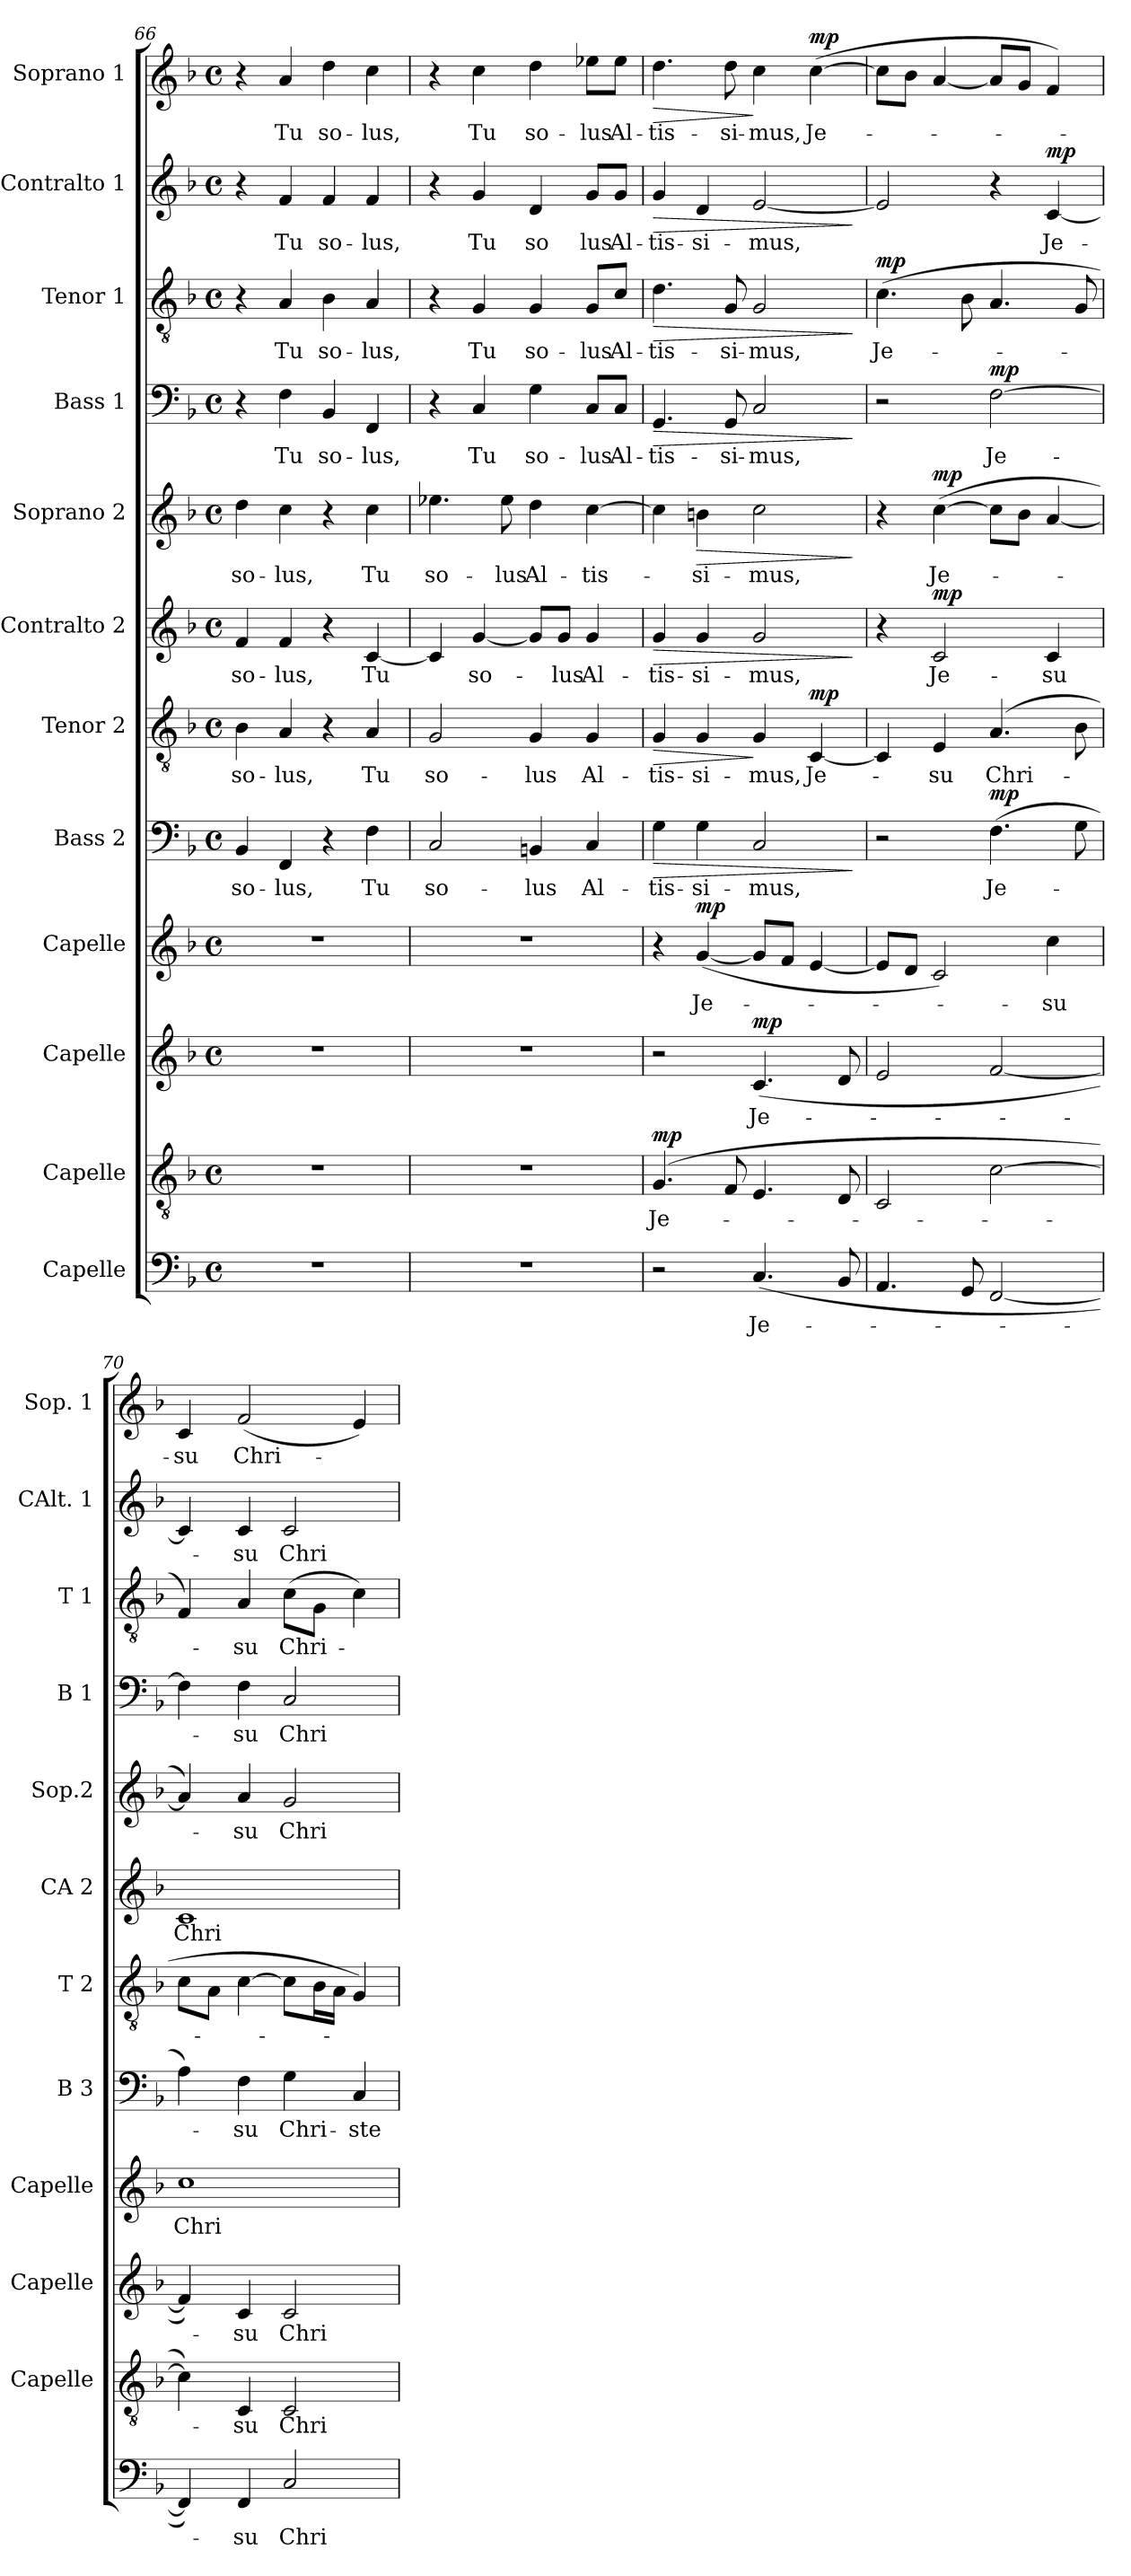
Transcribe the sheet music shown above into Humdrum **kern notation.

**kern	**text	**kern	**text	**dynam	**kern	**text	**dynam	**kern	**text	**dynam	**kern	**text	**dynam	**kern	**text	**dynam	**kern	**text	**dynam	**kern	**text	**dynam	**kern	**text	**dynam	**kern	**text	**dynam	**kern	**text	**dynam	**kern	**text	**dynam
*part12	*part12	*part11	*part11	*part11	*part10	*part10	*part10	*part9	*part9	*part9	*part8	*part8	*part8	*part7	*part7	*part7	*part6	*part6	*part6	*part5	*part5	*part5	*part4	*part4	*part4	*part3	*part3	*part3	*part2	*part2	*part2	*part1	*part1	*part1
*staff12	*staff12	*staff11	*staff11	*staff11	*staff10	*staff10	*staff10	*staff9	*staff9	*staff9	*staff8	*staff8	*staff8	*staff7	*staff7	*staff7	*staff6	*staff6	*staff6	*staff5	*staff5	*staff5	*staff4	*staff4	*staff4	*staff3	*staff3	*staff3	*staff2	*staff2	*staff2	*staff1	*staff1	*staff1
*I"Capelle	*	*I"Capelle	*	*	*I"Capelle	*	*	*I"Capelle	*	*	*I"Bass 2	*	*	*I"Tenor 2	*	*	*I"Contralto 2	*	*	*I"Soprano 2	*	*	*I"Bass 1	*	*	*I"Tenor 1	*	*	*I"Contralto 1	*	*	*I"Soprano 1	*	*
*	*	*I'Capelle	*	*	*I'Capelle	*	*	*I'Capelle	*	*	*I'B 3	*	*	*I'T 2	*	*	*I'CA 2	*	*	*I'Sop.2	*	*	*I'B 1	*	*	*I'T 1	*	*	*I'CAlt. 1	*	*	*I'Sop. 1	*	*
!!LO:PB:g=z
*clefF4	*	*clefGv2	*	*	*clefG2	*	*	*clefG2	*	*	*clefF4	*	*	*clefGv2	*	*	*clefG2	*	*	*clefG2	*	*	*clefF4	*	*	*clefGv2	*	*	*clefG2	*	*	*clefG2	*	*
*k[b-]	*	*k[b-]	*	*	*k[b-]	*	*	*k[b-]	*	*	*k[b-]	*	*	*k[b-]	*	*	*k[b-]	*	*	*k[b-]	*	*	*k[b-]	*	*	*k[b-]	*	*	*k[b-]	*	*	*k[b-]	*	*
*F:	*	*F:	*	*	*F:	*	*	*F:	*	*	*F:	*	*	*F:	*	*	*F:	*	*	*F:	*	*	*F:	*	*	*F:	*	*	*F:	*	*	*F:	*	*
*M4/4	*	*M4/4	*	*	*M4/4	*	*	*M4/4	*	*	*M4/4	*	*	*M4/4	*	*	*M4/4	*	*	*M4/4	*	*	*M4/4	*	*	*M4/4	*	*	*M4/4	*	*	*M4/4	*	*
*met(c)	*	*met(c)	*	*	*met(c)	*	*	*met(c)	*	*	*met(c)	*	*	*met(c)	*	*	*met(c)	*	*	*met(c)	*	*	*met(c)	*	*	*met(c)	*	*	*met(c)	*	*	*met(c)	*	*
=66	=66	=66	=66	=66	=66	=66	=66	=66	=66	=66	=66	=66	=66	=66	=66	=66	=66	=66	=66	=66	=66	=66	=66	=66	=66	=66	=66	=66	=66	=66	=66	=66	=66	=66
1r	.	1r	.	.	1r	.	.	1r	.	.	4BB-/	so-	.	4B-\	so-	.	4f/	so-	.	4dd\	so-	.	4r	.	.	4r	.	.	4r	.	.	4r	.	.
.	.	.	.	.	.	.	.	.	.	.	4FF/	-lus,	.	4A/	-lus,	.	4f/	-lus,	.	4cc\	-lus,	.	4F\	Tu	.	4A/	Tu	.	4f/	Tu	.	4a/	Tu	.
.	.	.	.	.	.	.	.	.	.	.	4r	.	.	4r	.	.	4r	.	.	4r	.	.	4BB-/	so-	.	4B-\	so-	.	4f/	so-	.	4dd\	so-	.
.	.	.	.	.	.	.	.	.	.	.	4F\	Tu	.	4A/	Tu	.	[4c/	Tu	.	4cc\	Tu	.	4FF/	-lus,	.	4A/	-lus,	.	4f/	-lus,	.	4cc\	-lus,	.
=67	=67	=67	=67	=67	=67	=67	=67	=67	=67	=67	=67	=67	=67	=67	=67	=67	=67	=67	=67	=67	=67	=67	=67	=67	=67	=67	=67	=67	=67	=67	=67	=67	=67	=67
1r	.	1r	.	.	1r	.	.	1r	.	.	2C/	so-	.	2G/	so-	.	4c/]	.	.	4.ee-X\	so-	.	4r	.	.	4r	.	.	4r	.	.	4r	.	.
.	.	.	.	.	.	.	.	.	.	.	.	.	.	.	.	.	[4g/	so-	.	.	.	.	4C/	Tu	.	4G/	Tu	.	4g/	Tu	.	4cc\	Tu	.
.	.	.	.	.	.	.	.	.	.	.	.	.	.	.	.	.	.	.	.	8ee-\	-lus	.	.	.	.	.	.	.	.	.	.	.	.	.
.	.	.	.	.	.	.	.	.	.	.	4BBn/	-lus	.	4G/	-lus	.	8g/L]	.	.	4dd\	Al-	.	4G\	so-	.	4G/	so-	.	4d/	so	.	4dd\	so-	.
.	.	.	.	.	.	.	.	.	.	.	.	.	.	.	.	.	8g/J	-lus	.	.	.	.	.	.	.	.	.	.	.	.	.	.	.	.
.	.	.	.	.	.	.	.	.	.	.	4C/	Al-	.	4G/	Al-	.	4g/	Al-	.	[4cc\	-tis-	.	8C/L	-lus	.	8G/L	-lus	.	8g/L	lus	.	8ee-X\L	-lus	.
.	.	.	.	.	.	.	.	.	.	.	.	.	.	.	.	.	.	.	.	.	.	.	8C/J	Al-	.	8c/J	Al-	.	8g/J	Al-	.	8ee-\J	Al-	.
=68	=68	=68	=68	=68	=68	=68	=68	=68	=68	=68	=68	=68	=68	=68	=68	=68	=68	=68	=68	=68	=68	=68	=68	=68	=68	=68	=68	=68	=68	=68	=68	=68	=68	=68
!	!	!	!	!LO:DY:a	!	!	!	!	!	!	!	!	!LO:HP:b	!	!	!LO:HP:b	!	!	!LO:HP:b	!	!	!	!	!	!LO:HP:b	!	!	!LO:HP:b	!	!	!LO:HP:b	!	!	!LO:HP:b
2r	.	(4.G/	Je-	mp	2r	.	.	4r	.	.	4G\	-tis-	>	4G/	-tis-	>	4g/	-tis-	>	4cc\]	.	.	4.GG/	-tis-	>	4.d\	-tis-	>	4g/	-tis-	>	4.dd\	-tis-	>
!	!	!	!	!	!	!	!	!	!	!LO:DY:a	!	!	!	!	!	!	!	!	!	!	!	!LO:HP:b	!	!	!	!	!	!	!	!	!	!	!	!
.	.	.	.	.	.	.	.	([4g/	Je-	mp	4G\	-si-	.	4G/	-si-	.	4g/	-si-	.	4bn\	-si-	>	.	.	.	.	.	.	4d/	-si-	.	.	.	.
.	.	8F/	.	.	.	.	.	.	.	.	.	.	.	.	.	.	.	.	.	.	.	.	8GG/	-si-	.	8G/	-si-	.	.	.	.	8dd\	-si-	.
!	!	!	!	!	!	!	!LO:DY:a	!	!	!	!	!	!	!	!	!	!	!	!	!	!	!	!	!	!	!	!	!	!	!	!	!	!	!
(4.C/	Je-	4.E/	.	.	(4.c/	Je-	mp	8g/L]	.	.	2C/	-mus,	.	4G/	-mus,	]	2g/	-mus,	.	2cc\	-mus,	.	2C/	-mus,	.	2G/	-mus,	.	[2e/	-mus,	.	4cc\	-mus,	]
.	.	.	.	.	.	.	.	8f/J	.	.	.	.	.	.	.	.	.	.	.	.	.	.	.	.	.	.	.	.	.	.	.	.	.	.
!	!	!	!	!	!	!	!	!	!	!	!	!	!	!	!	!LO:DY:a	!	!	!	!	!	!	!	!	!	!	!	!	!	!	!	!	!	!LO:DY:a
.	.	.	.	.	.	.	.	[4e/	.	.	.	.	.	[4C/	Je-	mp	.	.	.	.	.	.	.	.	.	.	.	.	.	.	.	([4cc\	Je-	mp
8BB-/	.	8D/	.	.	8d/	.	.	.	.	.	.	.	.	.	.	.	.	.	.	.	.	.	.	.	.	.	.	.	.	.	.	.	.	.
.	.	.	.	.	.	.	.	.	.	.	.	.	]	.	.	.	.	.	]	.	.	]	.	.	]	.	.	]	.	.	]	.	.	.
=69	=69	=69	=69	=69	=69	=69	=69	=69	=69	=69	=69	=69	=69	=69	=69	=69	=69	=69	=69	=69	=69	=69	=69	=69	=69	=69	=69	=69	=69	=69	=69	=69	=69	=69
!	!	!	!	!	!	!	!	!	!	!	!	!	!	!	!	!	!	!	!	!	!	!	!	!	!	!	!	!LO:DY:a	!	!	!	!	!	!
4.AA/	.	2C/	.	.	2e/	.	.	8e/L]	.	.	2r	.	.	4C/]	.	.	4r	.	.	4r	.	.	2r	.	.	(4.c\	Je-	mp	2e/]	.	.	8cc\L]	.	.
.	.	.	.	.	.	.	.	8d/J	.	.	.	.	.	.	.	.	.	.	.	.	.	.	.	.	.	.	.	.	.	.	.	8b-\J	.	.
!	!	!	!	!	!	!	!	!	!	!	!	!	!	!	!	!	!	!	!LO:DY:a	!	!	!LO:DY:a	!	!	!	!	!	!	!	!	!	!	!	!
.	.	.	.	.	.	.	.	2c/)	.	.	.	.	.	4E/	-su	.	2c/	Je-	mp	([4cc\	Je-	mp	.	.	.	.	.	.	.	.	.	[4a/	.	.
8GG/	.	.	.	.	.	.	.	.	.	.	.	.	.	.	.	.	.	.	.	.	.	.	.	.	.	8B-\	.	.	.	.	.	.	.	.
!	!	!	!	!	!	!	!	!	!	!	!	!	!LO:DY:a	!	!	!	!	!	!	!	!	!	!	!	!LO:DY:a	!	!	!	!	!	!	!	!	!
[2FF/	.	[2c\	.	.	[2f/	.	.	.	.	.	(4.F\	Je-	mp	(4.A/	Chri-	.	.	.	.	8cc\L]	.	.	[2F\	Je-	mp	4.A/	.	.	4r	.	.	8a/L]	.	.
.	.	.	.	.	.	.	.	.	.	.	.	.	.	.	.	.	.	.	.	8b-\J	.	.	.	.	.	.	.	.	.	.	.	8g/J	.	.
!	!	!	!	!	!	!	!	!	!	!	!	!	!	!	!	!	!	!	!	!	!	!	!	!	!	!	!	!	!	!	!LO:DY:a	!	!	!
.	.	.	.	.	.	.	.	4cc\	-su	.	.	.	.	.	.	.	4c/	-su	.	[4a/	.	.	.	.	.	.	.	.	[4c/	Je-	mp	4f/)	.	.
.	.	.	.	.	.	.	.	.	.	.	8G\	.	.	8B-\	.	.	.	.	.	.	.	.	.	.	.	8G/	.	.	.	.	.	.	.	.
=70	=70	=70	=70	=70	=70	=70	=70	=70	=70	=70	=70	=70	=70	=70	=70	=70	=70	=70	=70	=70	=70	=70	=70	=70	=70	=70	=70	=70	=70	=70	=70	=70	=70	=70
4FF/])	.	4c\])	.	.	4f/])	.	.	1cc	Chri-	.	4A\)	.	.	8c\L	.	.	1c	Chri-	.	4a/])	.	.	4F\]	.	.	4F/)	.	.	4c/]	.	.	4c/	-su	.
.	.	.	.	.	.	.	.	.	.	.	.	.	.	8A\J	.	.	.	.	.	.	.	.	.	.	.	.	.	.	.	.	.	.	.	.
4FF/	-su	4C/	-su	.	4c/	-su	.	.	.	.	4F\	-su	.	[4c\	.	.	.	.	.	4a/	-su	.	4F\	-su	.	4A/	-su	.	4c/	-su	.	(2f/	Chri-	.
2C/	Chri-	2C/	Chri-	.	2c/	Chri-	.	.	.	.	4G\	Chri-	.	8c\L]	.	.	.	.	.	2g/	Chri-	.	2C/	Chri-	.	(8c\L	Chri-	.	2c/	Chri-	.	.	.	.
.	.	.	.	.	.	.	.	.	.	.	.	.	.	16B-\L	.	.	.	.	.	.	.	.	.	.	.	8G\J	.	.	.	.	.	.	.	.
.	.	.	.	.	.	.	.	.	.	.	.	.	.	16A\JJ	.	.	.	.	.	.	.	.	.	.	.	.	.	.	.	.	.	.	.	.
.	.	.	.	.	.	.	.	.	.	.	4C/	-ste	.	4G/)	.	.	.	.	.	.	.	.	.	.	.	4c\)	.	.	.	.	.	4e/)	.	.
=	=	=	=	=	=	=	=	=	=	=	=	=	=	=	=	=	=	=	=	=	=	=	=	=	=	=	=	=	=	=	=	=	=	=
*-	*-	*-	*-	*-	*-	*-	*-	*-	*-	*-	*-	*-	*-	*-	*-	*-	*-	*-	*-	*-	*-	*-	*-	*-	*-	*-	*-	*-	*-	*-	*-	*-	*-	*-
